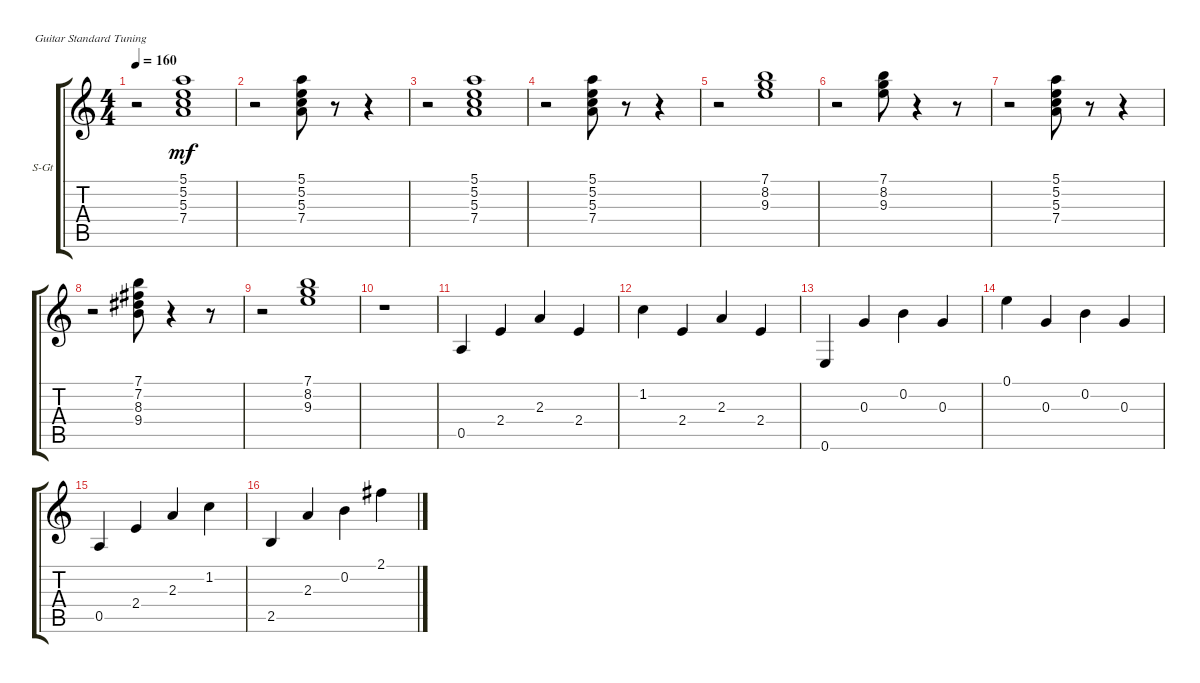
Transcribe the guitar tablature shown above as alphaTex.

\defaultSystemsLayout 4
\bracketExtendMode groupsimilarinstruments
\firstSystemTrackNameOrientation horizontal
\otherSystemsTrackNameOrientation horizontal
\track ("Steel Guitar" "S-Gt") {instrument acousticguitarsteel}
\staff {score tabs}
\tuning (E4 B3 G3 D3 A2 E2)
\ts (4 4)
\tempo 160
\clef g2
\ks c
r.2{dy mf} (5.1 5.2 5.3 7.4).1 |
r.2 (5.1 5.2 5.3 7.4).8 r.8 r.4 |
r.2 (5.1 5.2 5.3 7.4).1 |
r.2 (5.1 5.2 5.3 7.4).8 r.8 r.4 |
r.2 (9.3 8.2 7.1).1 |
r.2 (9.3 8.2 7.1).8 r.4 r.8 |
r.2 (5.1 5.2 5.3 7.4).8 r.8 r.4 |
r.2 (8.3 7.2 7.1 9.4).8 r.4 r.8 |
r.2 (9.3 8.2 7.1).1 |
r.1 |
0.5.4 2.4.4 2.3.4 2.4.4 |
1.2.4 2.4.4 2.3.4 2.4.4 |
0.6.4 0.3.4 0.2.4 0.3.4 |
0.1.4 0.3.4 0.2.4 0.3.4 |
0.5.4 2.4.4 2.3.4 1.2.4 |
2.5.4 2.3.4 0.2.4 2.1.4
